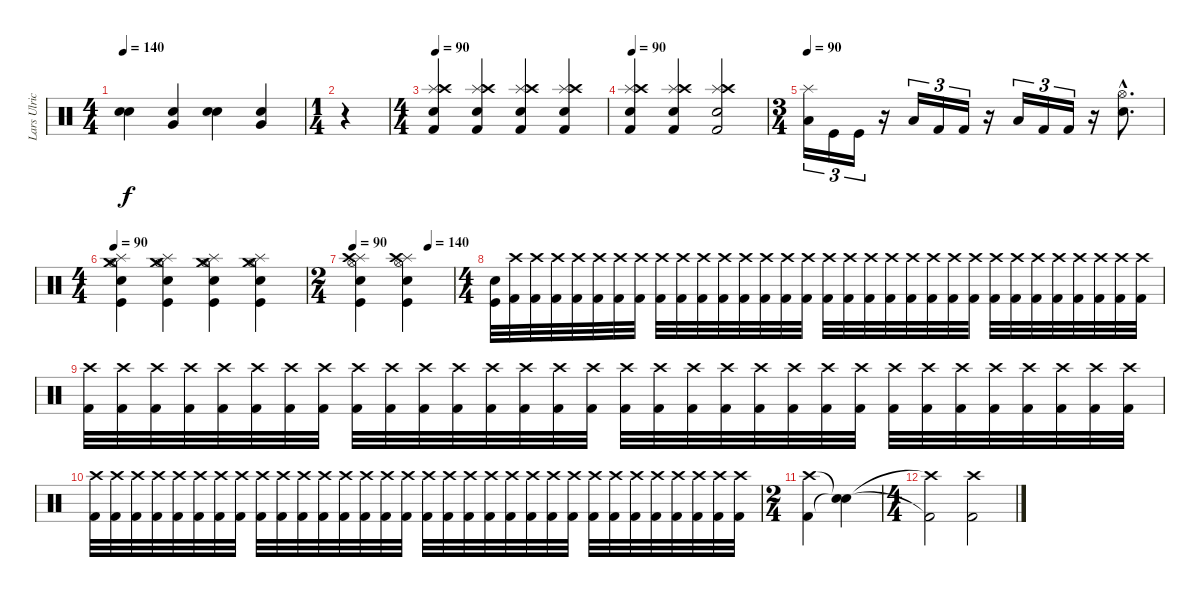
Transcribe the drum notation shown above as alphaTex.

\track ("Lars Ulrich (Drums)" "Lars Ulric") {instrument percussion}
\staff {score}
\articulation defaults
\ts (4 4)
\tempo 140
\clef neutral
\ks c
("Electric Snare (hit)" "Snare (hit) 2").4{dy f} ("Very Low Tom (hit)" "Snare (hit) 2").4 ("Electric Snare (hit)" "Snare (hit) 2").4 ("Very Low Tom (hit)" "Snare (hit) 2").4 |
\ts (1 4)
r.4 |
\ts (4 4)
\tempo 90
("Splash (hit)" "Crash high (hit)" "Snare (hit) 2" "Kick (hit) 2").4 ("Splash (hit)" "Crash high (hit)" "Snare (hit) 2" "Kick (hit) 2").4 ("Splash (hit)" "Crash high (hit)" "Snare (hit) 2" "Kick (hit) 2").4 ("Splash (hit)" "Crash high (hit)" "Snare (hit) 2" "Kick (hit) 2").4 |
\tempo 90
("Splash (hit)" "Crash high (hit)" "Snare (hit) 2" "Kick (hit) 2").4 ("Splash (hit)" "Crash high (hit)" "Snare (hit) 2" "Kick (hit) 2").4 ("Splash (hit)" "Crash high (hit)" "Snare (hit) 2" "Kick (hit) 2").2 |
\ts (3 4)
\tempo 90
("Splash (hit)" "Low Floor Tom (hit)").16{tu (3 2)} "Kick (hit)".16{tu (3 2)} "Kick (hit)".16{tu (3 2)} r.16 "Low Floor Tom (hit)".16{tu (3 2)} "Kick (hit) 2".16{tu (3 2)} "Kick (hit) 2".16{tu (3 2)} r.16 "Low Floor Tom (hit)".16{tu (3 2)} "Kick (hit) 2".16{tu (3 2)} "Kick (hit) 2".16{tu (3 2)} r.16 ("Hi-Hat (open)"{hac} "Electric Snare (hit)"{hac}).8{d} |
\ts (4 4)
\tempo 90
("Splash (hit)" "Crash medium (hit)" "Hi-Hat (open)" "Kick (hit)" "Electric Snare (hit)").4 ("Splash (hit)" "Crash medium (hit)" "Hi-Hat (open)" "Kick (hit)" "Electric Snare (hit)").4 ("Splash (hit)" "Crash medium (hit)" "Hi-Hat (open)" "Kick (hit)" "Electric Snare (hit)").4 ("Splash (hit)" "Crash medium (hit)" "Hi-Hat (open)" "Kick (hit)" "Electric Snare (hit)").4 |
\ts (2 4)
\tempo 90
\tempo (140 0.75)
("Splash (hit)" "Crash high (hit)" "Hi-Hat (open)" "Kick (hit)" "Electric Snare (hit)").4 ("Splash (hit)" "Crash high (hit)" "Hi-Hat (open)" "Kick (hit)" "Electric Snare (hit)").4 |
\ts (4 4)
("Kick (hit)" "Electric Snare (hit)").32 ("Crash high (hit)" "Kick (hit) 2").32 ("Crash high (hit)" "Kick (hit) 2").32 ("Crash high (hit)" "Kick (hit) 2").32 ("Crash high (hit)" "Kick (hit) 2").32 ("Crash high (hit)" "Kick (hit) 2").32 ("Crash high (hit)" "Kick (hit) 2").32 ("Crash high (hit)" "Kick (hit) 2").32 ("Crash high (hit)" "Kick (hit) 2").32 ("Crash high (hit)" "Kick (hit) 2").32 ("Crash high (hit)" "Kick (hit) 2").32 ("Crash high (hit)" "Kick (hit) 2").32 ("Crash high (hit)" "Kick (hit) 2").32 ("Crash high (hit)" "Kick (hit) 2").32 ("Crash high (hit)" "Kick (hit) 2").32 ("Crash high (hit)" "Kick (hit) 2").32 ("Crash high (hit)" "Kick (hit) 2").32 ("Crash high (hit)" "Kick (hit) 2").32 ("Crash high (hit)" "Kick (hit) 2").32 ("Crash high (hit)" "Kick (hit) 2").32 ("Crash high (hit)" "Kick (hit) 2").32 ("Crash high (hit)" "Kick (hit) 2").32 ("Crash high (hit)" "Kick (hit) 2").32 ("Crash high (hit)" "Kick (hit) 2").32 ("Crash high (hit)" "Kick (hit) 2").32 ("Crash high (hit)" "Kick (hit) 2").32 ("Crash high (hit)" "Kick (hit) 2").32 ("Crash high (hit)" "Kick (hit) 2").32 ("Crash high (hit)" "Kick (hit) 2").32 ("Crash high (hit)" "Kick (hit) 2").32 ("Crash high (hit)" "Kick (hit) 2").32 ("Crash high (hit)" "Kick (hit) 2").32 |
("Crash high (hit)" "Kick (hit) 2").32 ("Crash high (hit)" "Kick (hit) 2").32 ("Crash high (hit)" "Kick (hit) 2").32 ("Crash high (hit)" "Kick (hit) 2").32 ("Crash high (hit)" "Kick (hit) 2").32 ("Crash high (hit)" "Kick (hit) 2").32 ("Crash high (hit)" "Kick (hit) 2").32 ("Crash high (hit)" "Kick (hit) 2").32 ("Crash high (hit)" "Kick (hit) 2").32 ("Crash high (hit)" "Kick (hit) 2").32 ("Crash high (hit)" "Kick (hit) 2").32 ("Crash high (hit)" "Kick (hit) 2").32 ("Crash high (hit)" "Kick (hit) 2").32 ("Crash high (hit)" "Kick (hit) 2").32 ("Crash high (hit)" "Kick (hit) 2").32 ("Crash high (hit)" "Kick (hit) 2").32 ("Crash high (hit)" "Kick (hit) 2").32 ("Crash high (hit)" "Kick (hit) 2").32 ("Crash high (hit)" "Kick (hit) 2").32 ("Crash high (hit)" "Kick (hit) 2").32 ("Crash high (hit)" "Kick (hit) 2").32 ("Crash high (hit)" "Kick (hit) 2").32 ("Crash high (hit)" "Kick (hit) 2").32 ("Crash high (hit)" "Kick (hit) 2").32 ("Crash high (hit)" "Kick (hit) 2").32 ("Crash high (hit)" "Kick (hit) 2").32 ("Crash high (hit)" "Kick (hit) 2").32 ("Crash high (hit)" "Kick (hit) 2").32 ("Crash high (hit)" "Kick (hit) 2").32 ("Crash high (hit)" "Kick (hit) 2").32 ("Crash high (hit)" "Kick (hit) 2").32 ("Crash high (hit)" "Kick (hit) 2").32 |
("Crash high (hit)" "Kick (hit) 2").32 ("Crash high (hit)" "Kick (hit) 2").32 ("Crash high (hit)" "Kick (hit) 2").32 ("Crash high (hit)" "Kick (hit) 2").32 ("Crash high (hit)" "Kick (hit) 2").32 ("Crash high (hit)" "Kick (hit) 2").32 ("Crash high (hit)" "Kick (hit) 2").32 ("Crash high (hit)" "Kick (hit) 2").32 ("Crash high (hit)" "Kick (hit) 2").32 ("Crash high (hit)" "Kick (hit) 2").32 ("Crash high (hit)" "Kick (hit) 2").32 ("Crash high (hit)" "Kick (hit) 2").32 ("Crash high (hit)" "Kick (hit) 2").32 ("Crash high (hit)" "Kick (hit) 2").32 ("Crash high (hit)" "Kick (hit) 2").32 ("Crash high (hit)" "Kick (hit) 2").32 ("Crash high (hit)" "Kick (hit) 2").32 ("Crash high (hit)" "Kick (hit) 2").32 ("Crash high (hit)" "Kick (hit) 2").32 ("Crash high (hit)" "Kick (hit) 2").32 ("Crash high (hit)" "Kick (hit) 2").32 ("Crash high (hit)" "Kick (hit) 2").32 ("Crash high (hit)" "Kick (hit) 2").32 ("Crash high (hit)" "Kick (hit) 2").32 ("Crash high (hit)" "Kick (hit) 2").32 ("Crash high (hit)" "Kick (hit) 2").32 ("Crash high (hit)" "Kick (hit) 2").32 ("Crash high (hit)" "Kick (hit) 2").32 ("Crash high (hit)" "Kick (hit) 2").32 ("Crash high (hit)" "Kick (hit) 2").32 ("Crash high (hit)" "Kick (hit) 2").32 ("Crash high (hit)" "Kick (hit) 2").32 |
\ts (2 4)
("Crash high (hit)" "Kick (hit) 2").4 ("Snare (hit)"{t} "Snare (hit)"{t}).4 |
\ts (4 4)
("Crash high (hit)"{t} "Kick (hit) 2"{t}).2 ("Crash high (hit)" "Kick (hit) 2").2
